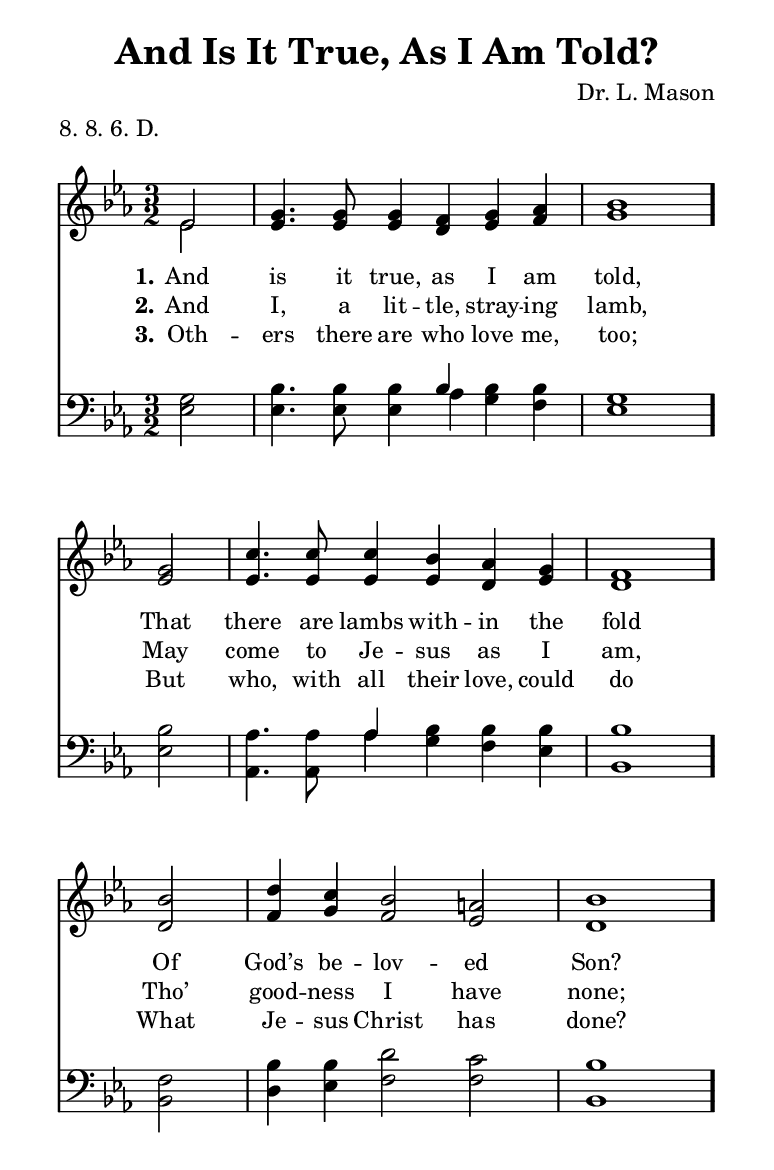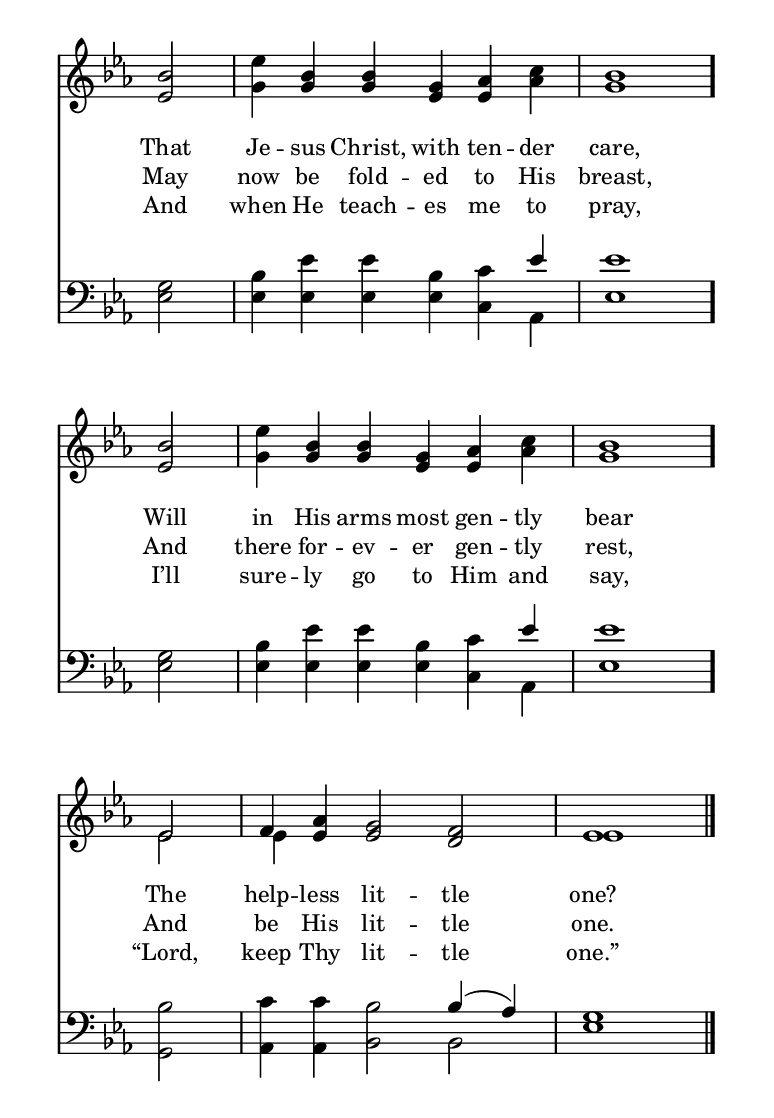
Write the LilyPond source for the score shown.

\include "common/global.ily"
\paper {
  \include "common/paper.ily"
  ragged-last-bottom = ##t
}

\header{
  %children
  hymnnumber = "321"
  title = "And Is It True, As I Am Told?"
  tunename = "Meribah" % similar to, but not identical to, EOG128
  meter = "8. 8. 6. D."
  poet = ""
  composer = "Dr. L. Mason"
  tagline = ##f
}

patternAA = { c2 | c4. c8 c4 c4 c4 c4 | c1 }

patternBA = { c2 | c4 c4 c2 c2 | c1 }
patternBB = { c2 | c4 c4 c2 c4( c4) | c1 }

patternCA = { c2 | c4 c4 c4 c4 c4 c4 | c1 }

global = {
  \include "common/overrides.ily"
  \override Staff.TimeSignature.style = #'numbered
  \time 3/2
  \override Score.MetronomeMark.transparent = ##t % hide all fermata changes too
  \tempo 4=120
  \key ees \major
  \partial 2
  \autoBeamOff
}

notesSoprano = {
\global
\relative c' {

  \changePitch \patternAA { ees | g g g f g aes | bes }
  \changePitch \patternAA { g | c c c bes aes g | f }
  \changePitch \patternBA { bes | d c bes a | bes }

  \changePitch \patternCA { bes | ees bes bes g aes c | bes }
  \changePitch \patternCA { bes | ees bes bes g aes c | bes }
  \changePitch \patternBA { ees, | f aes g f | ees }

  \bar "|."

}
}

notesAlto = {
\global
\relative e' {

  \changePitch \patternAA { ees | ees ees ees d ees f | g }
  \changePitch \patternAA { ees | ees ees ees ees d ees | d }
  \changePitch \patternBA { d | f g f ees | d }

  \changePitch \patternCA { ees | g g g ees ees aes | g }
  \changePitch \patternCA { ees | g g g ees ees aes | g }
  \changePitch \patternBA { ees | ees ees ees d | ees }

}
}

notesTenor = {
\global
\relative a {

  \changePitch \patternAA { g | bes bes bes bes bes bes | g }
  \changePitch \patternAA { bes | aes aes aes bes bes bes | bes }
  \changePitch \patternBA { f | bes bes d c | bes }

  \changePitch \patternCA { g | bes ees ees bes c ees | ees}
  \changePitch \patternCA { g, | bes ees ees bes c ees | ees}
  \changePitch \patternBB { bes | c c bes bes( aes) | g }

}
}

notesBass = {
\global
\relative f {

  \changePitch \patternAA { ees | ees ees ees aes g f | ees }
  \changePitch \patternAA { ees | aes, aes aes' g f ees | bes }
  \changePitch \patternBA { bes | d ees f f | bes, }

  \changePitch \patternCA { ees | ees ees ees ees c aes | ees' }
  \changePitch \patternCA { ees | ees ees ees ees c aes | ees' }
  \changePitch \patternBA { g, | aes aes bes bes | ees }

}
}

wordsA = \lyricmode {
\set stanza = "1."

And is it true, as I am told, \bar "."
That there are lambs with -- in the fold \bar "."
Of God’s be -- lov -- ed Son? \bar "."
That Je -- sus Christ, with ten -- der care, \bar "."
Will in His arms most gen -- tly bear \bar "."
The help -- less lit -- tle one? \bar "."

}

wordsB = \lyricmode {
\set stanza = "2."

And I, a lit -- tle, stray -- ing lamb,
May come to Je -- sus as I am,
Tho’ good -- ness I have none;
May now be fold -- ed to His breast,
And there for -- ev -- er gen -- tly rest,
And be His lit -- tle one.

}

wordsC = \lyricmode {
\set stanza = "3."

Oth -- ers there are who love me, too;
But who, with all their love, could do
What Je -- sus Christ has done?
And when He teach -- es me to pray,
I’ll sure -- ly go to Him and say,
“Lord, keep Thy lit -- tle one.”

}

\score {
  \context ChoirStaff <<
    \context Staff = upper <<
      \set Staff.autoBeaming = ##f
      \set ChoirStaff.systemStartDelimiter = #'SystemStartBar
      \set ChoirStaff.printPartCombineTexts = ##f
      \partcombine #'(2 . 9) \notesSoprano \notesAlto
      \context NullVoice = sopranos { \voiceOne << \notesSoprano >> }
      \context NullVoice = altos { \voiceTwo << \notesAlto >> }
      \context Lyrics = one   \lyricsto sopranos \wordsA
      \context Lyrics = two   \lyricsto sopranos \wordsB
      \context Lyrics = three \lyricsto sopranos \wordsC
    >>
    \context Staff = men <<
      \set Staff.autoBeaming = ##f
      \clef bass
      \set ChoirStaff.printPartCombineTexts = ##f
      \partcombine #'(2 . 9) \notesTenor \notesBass
      \context NullVoice = tenors { \voiceOne << \notesTenor >> }
      \context NullVoice = basses { \voiceTwo << \notesBass >> }
    >>
  >>
  \layout {
    \include "common/layout.ily"
  }
  \midi{
    \include "common/midi.ily"
  }
}

\version "2.19.49"  % necessary for upgrading to future LilyPond versions.

% vi:set et ts=2 sw=2 ai nocindent syntax=lilypond:
